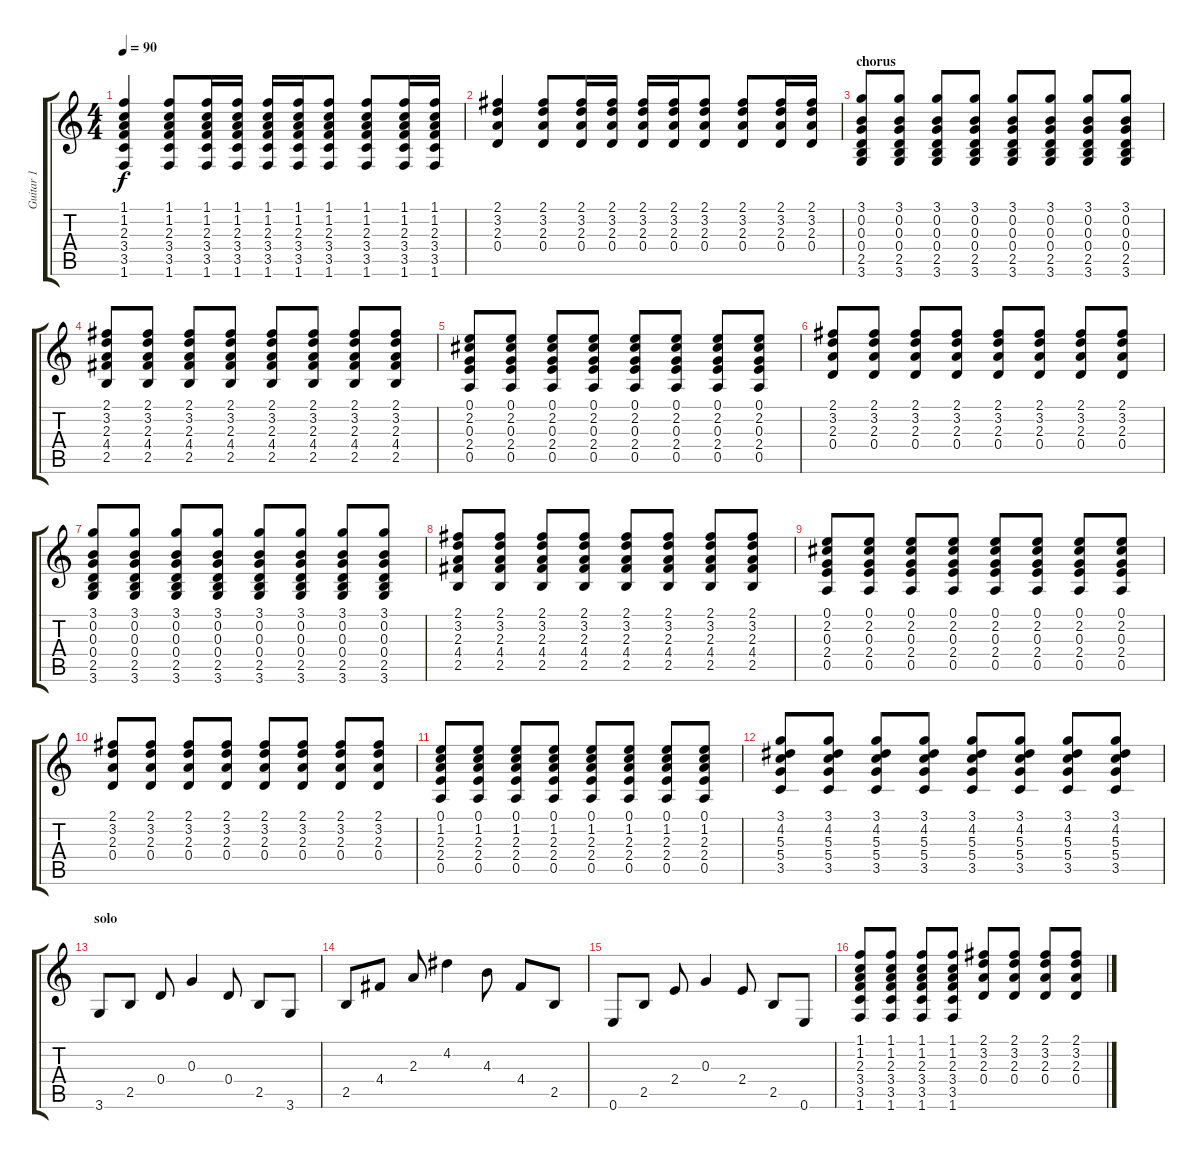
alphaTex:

\track ("Guitar 1" "Guitar 1") {instrument acousticguitarsteel}
\staff {score tabs}
\tuning (E4 B3 G3 D3 A2 E2) {hide}
\ts (4 4)
\tempo 90
\clef g2
\ks c
(1.1 1.2 2.3 3.4 3.5 1.6).4{dy f} (1.1 1.2 2.3 3.4 3.5 1.6).8 (1.1 1.2 2.3 3.4 3.5 1.6).16 (1.1 1.2 2.3 3.4 3.5 1.6).16 (1.1 1.2 2.3 3.4 3.5 1.6).16 (1.1 1.2 2.3 3.4 3.5 1.6).16 (1.1 1.2 2.3 3.4 3.5 1.6).8 (1.1 1.2 2.3 3.4 3.5 1.6).8 (1.1 1.2 2.3 3.4 3.5 1.6).16 (1.1 1.2 2.3 3.4 3.5 1.6).16 |
(2.1 3.2 2.3 0.4).4 (2.1 3.2 2.3 0.4).8 (2.1 3.2 2.3 0.4).16 (2.1 3.2 2.3 0.4).16 (2.1 3.2 2.3 0.4).16 (2.1 3.2 2.3 0.4).16 (2.1 3.2 2.3 0.4).8 (2.1 3.2 2.3 0.4).8 (2.1 3.2 2.3 0.4).16 (2.1 3.2 2.3 0.4).16 |
\section ("" "chorus")
(3.1 0.2 0.3 0.4 2.5 3.6).8{instrument overdrivenguitar} (3.1 0.2 0.3 0.4 2.5 3.6).8 (3.1 0.2 0.3 0.4 2.5 3.6).8 (3.1 0.2 0.3 0.4 2.5 3.6).8 (3.1 0.2 0.3 0.4 2.5 3.6).8 (3.1 0.2 0.3 0.4 2.5 3.6).8 (3.1 0.2 0.3 0.4 2.5 3.6).8 (3.1 0.2 0.3 0.4 2.5 3.6).8 |
(2.1 3.2 2.3 4.4 2.5).8 (2.1 3.2 2.3 4.4 2.5).8 (2.1 3.2 2.3 4.4 2.5).8 (2.1 3.2 2.3 4.4 2.5).8 (2.1 3.2 2.3 4.4 2.5).8 (2.1 3.2 2.3 4.4 2.5).8 (2.1 3.2 2.3 4.4 2.5).8 (2.1 3.2 2.3 4.4 2.5).8 |
(0.1 2.2 0.3 2.4 0.5).8 (0.1 2.2 0.3 2.4 0.5).8 (0.1 2.2 0.3 2.4 0.5).8 (0.1 2.2 0.3 2.4 0.5).8 (0.1 2.2 0.3 2.4 0.5).8 (0.1 2.2 0.3 2.4 0.5).8 (0.1 2.2 0.3 2.4 0.5).8 (0.1 2.2 0.3 2.4 0.5).8 |
(2.1 3.2 2.3 0.4).8 (2.1 3.2 2.3 0.4).8 (2.1 3.2 2.3 0.4).8 (2.1 3.2 2.3 0.4).8 (2.1 3.2 2.3 0.4).8 (2.1 3.2 2.3 0.4).8 (2.1 3.2 2.3 0.4).8 (2.1 3.2 2.3 0.4).8 |
(3.1 0.2 0.3 0.4 2.5 3.6).8{instrument overdrivenguitar} (3.1 0.2 0.3 0.4 2.5 3.6).8 (3.1 0.2 0.3 0.4 2.5 3.6).8 (3.1 0.2 0.3 0.4 2.5 3.6).8 (3.1 0.2 0.3 0.4 2.5 3.6).8 (3.1 0.2 0.3 0.4 2.5 3.6).8 (3.1 0.2 0.3 0.4 2.5 3.6).8 (3.1 0.2 0.3 0.4 2.5 3.6).8 |
(2.1 3.2 2.3 4.4 2.5).8 (2.1 3.2 2.3 4.4 2.5).8 (2.1 3.2 2.3 4.4 2.5).8 (2.1 3.2 2.3 4.4 2.5).8 (2.1 3.2 2.3 4.4 2.5).8 (2.1 3.2 2.3 4.4 2.5).8 (2.1 3.2 2.3 4.4 2.5).8 (2.1 3.2 2.3 4.4 2.5).8 |
(0.1 2.2 0.3 2.4 0.5).8 (0.1 2.2 0.3 2.4 0.5).8 (0.1 2.2 0.3 2.4 0.5).8 (0.1 2.2 0.3 2.4 0.5).8 (0.1 2.2 0.3 2.4 0.5).8 (0.1 2.2 0.3 2.4 0.5).8 (0.1 2.2 0.3 2.4 0.5).8 (0.1 2.2 0.3 2.4 0.5).8 |
(2.1 3.2 2.3 0.4).8 (2.1 3.2 2.3 0.4).8 (2.1 3.2 2.3 0.4).8 (2.1 3.2 2.3 0.4).8 (2.1 3.2 2.3 0.4).8 (2.1 3.2 2.3 0.4).8 (2.1 3.2 2.3 0.4).8 (2.1 3.2 2.3 0.4).8 |
(0.1 1.2 2.3 2.4 0.5).8 (0.1 1.2 2.3 2.4 0.5).8 (0.1 1.2 2.3 2.4 0.5).8 (0.1 1.2 2.3 2.4 0.5).8 (0.1 1.2 2.3 2.4 0.5).8 (0.1 1.2 2.3 2.4 0.5).8 (0.1 1.2 2.3 2.4 0.5).8 (0.1 1.2 2.3 2.4 0.5).8 |
(3.1 4.2 5.3 5.4 3.5).8 (3.1 4.2 5.3 5.4 3.5).8 (3.1 4.2 5.3 5.4 3.5).8 (3.1 4.2 5.3 5.4 3.5).8 (3.1 4.2 5.3 5.4 3.5).8 (3.1 4.2 5.3 5.4 3.5).8 (3.1 4.2 5.3 5.4 3.5).8 (3.1 4.2 5.3 5.4 3.5).8 |
\section ("" "solo")
3.6.8{instrument overdrivenguitar} 2.5.8 0.4.8 0.3.4 0.4.8 2.5.8 3.6.8 |
2.5.8 4.4.8 2.3.8 4.2.4 4.3.8 4.4.8 2.5.8 |
0.6.8 2.5.8 2.4.8 0.3.4 2.4.8 2.5.8 0.6.8 |
(1.1 1.2 2.3 3.4 3.5 1.6).8 (1.1 1.2 2.3 3.4 3.5 1.6).8 (1.1 1.2 2.3 3.4 3.5 1.6).8 (1.1 1.2 2.3 3.4 3.5 1.6).8 (2.1 3.2 2.3 0.4).8 (2.1 3.2 2.3 0.4).8 (2.1 3.2 2.3 0.4).8 (2.1 3.2 2.3 0.4).8
